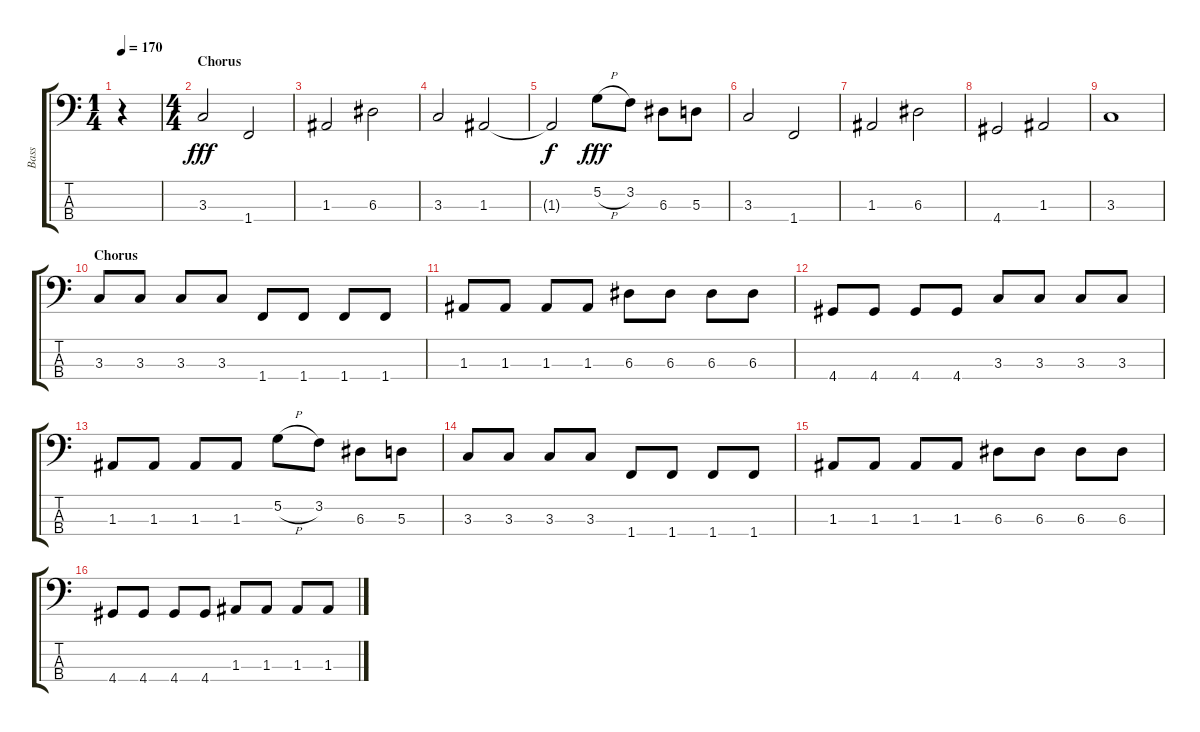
\track ("Bass" "Bass") {instrument electricbassfinger}
\staff {score tabs}
\tuning (G2 D2 A1 E1) {hide}
\ts (1 4)
\tempo 170
\clef f4
\ks c
r.4{dy fff instrument electricbassfinger} |
\ts (4 4)
\section ("" "Chorus")
3.3.2 1.4.2 |
1.3.2 6.3.2 |
3.3.2 1.3.2 |
1.3{t}.2{dy f} 5.2{h}.8{dy fff} 3.2.8 6.3.8 5.3.8 |
3.3.2 1.4.2 |
1.3.2 6.3.2 |
4.4.2 1.3.2 |
3.3.1 |
\section ("" "Chorus")
3.3.8 3.3.8 3.3.8 3.3.8 1.4.8 1.4.8 1.4.8 1.4.8 |
1.3.8 1.3.8 1.3.8 1.3.8 6.3.8 6.3.8 6.3.8 6.3.8 |
4.4.8 4.4.8 4.4.8 4.4.8 3.3.8 3.3.8 3.3.8 3.3.8 |
1.3.8 1.3.8 1.3.8 1.3.8 5.2{h}.8 3.2.8 6.3.8 5.3.8 |
3.3.8 3.3.8 3.3.8 3.3.8 1.4.8 1.4.8 1.4.8 1.4.8 |
1.3.8 1.3.8 1.3.8 1.3.8 6.3.8 6.3.8 6.3.8 6.3.8 |
4.4.8 4.4.8 4.4.8 4.4.8 1.3.8 1.3.8 1.3.8 1.3.8
